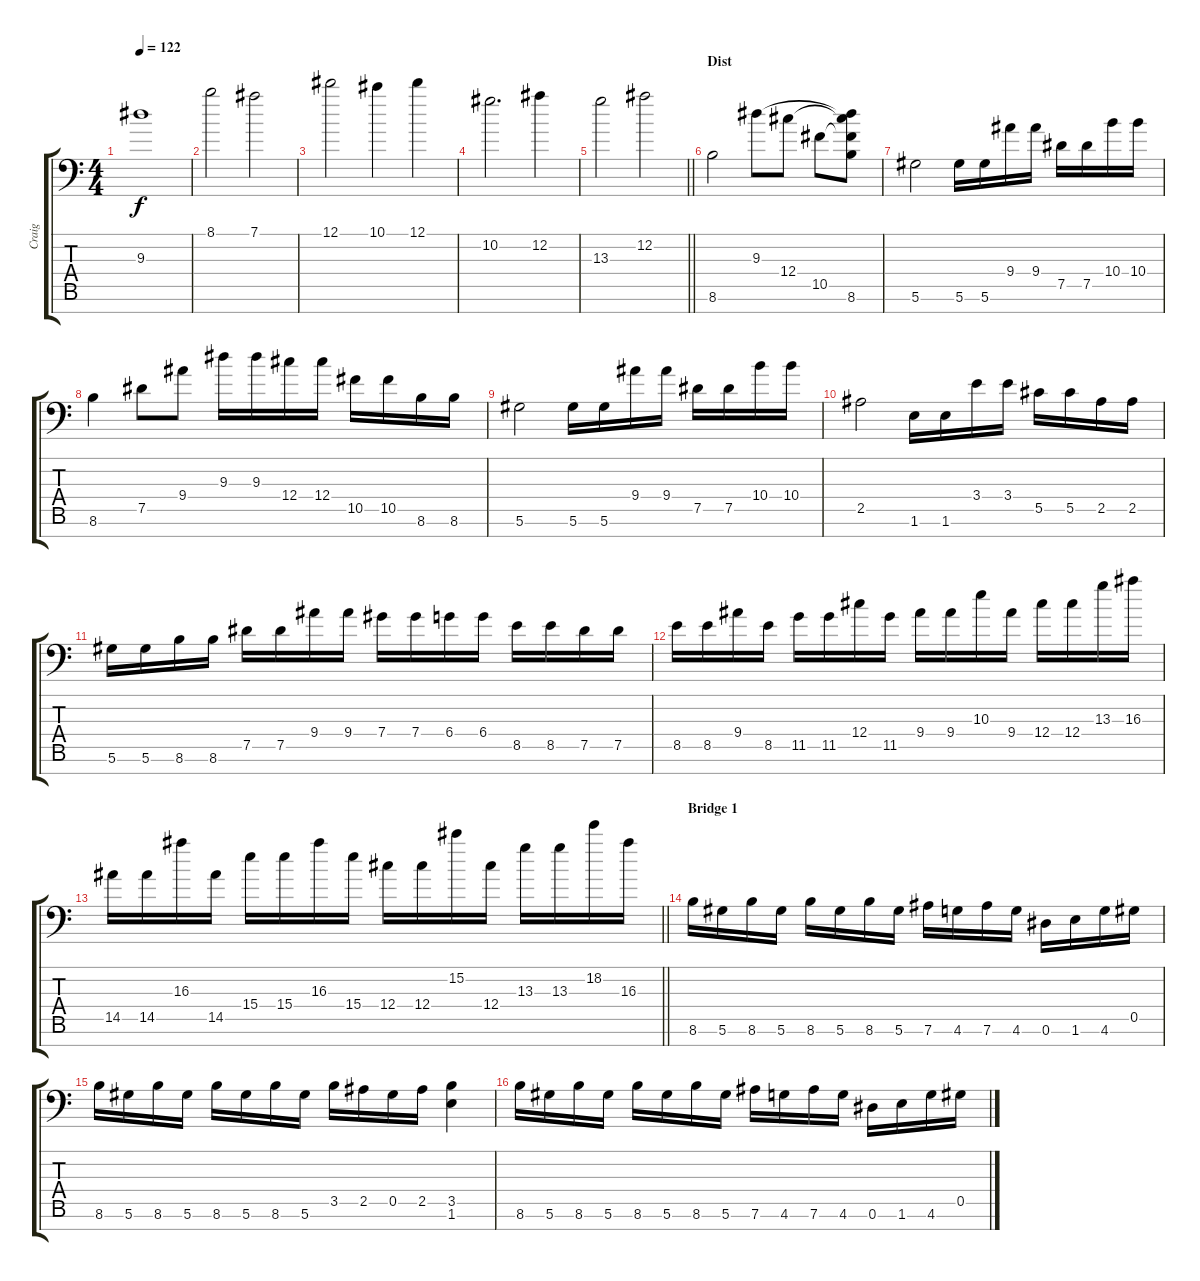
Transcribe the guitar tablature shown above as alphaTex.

\track ("Craig" "Craig") {solo instrument distortionguitar}
\staff {score tabs}
\tuning (Eb4 Bb3 Gb3 Db3 Ab2 Eb2 Ab1) {hide}
\ts (4 4)
\tempo 122
\clef f4
\ks c
9.3.1{dy f} |
8.1.2 7.1.2 |
12.1.2 10.1.4 12.1.4 |
10.2.2{d} 12.2.4 |
\barLineRight lightlight
13.3.2 12.2.2 |
\section ("" "Dist")
8.6.2{instrument distortionguitar} 9.3.8 12.4.8 10.5.8 (9.3{t} 12.4{t} 10.5{t} 8.6).8 |
5.6.2 5.6.16 5.6.16 9.4.16 9.4.16 7.5.16 7.5.16 10.4.16 10.4.16 |
8.6.4 7.5.8 9.4.8 9.3.16 9.3.16 12.4.16 12.4.16 10.5.16 10.5.16 8.6.16 8.6.16 |
5.6.2 5.6.16 5.6.16 9.4.16 9.4.16 7.5.16 7.5.16 10.4.16 10.4.16 |
2.5.2 1.6.16 1.6.16 3.4.16 3.4.16 5.5.16 5.5.16 2.5.16 2.5.16 |
5.6.16 5.6.16 8.6.16 8.6.16 7.5.16 7.5.16 9.4.16 9.4.16 7.4.16 7.4.16 6.4.16 6.4.16 8.5.16 8.5.16 7.5.16 7.5.16 |
8.5.16 8.5.16 9.4.16 8.5.16 11.5.16 11.5.16 12.4.16 11.5.16 9.4.16 9.4.16 10.3.16 9.4.16 12.4.16 12.4.16 13.3.16 16.3.16 |
\barLineRight lightlight
14.5.16 14.5.16 16.3.16 14.5.16 15.4.16 15.4.16 16.3.16 15.4.16 12.4.16 12.4.16 15.2.16 12.4.16 13.3.16 13.3.16 18.2.16 16.3.16 |
\section ("" "Bridge 1")
8.6.16 5.6.16 8.6.16 5.6.16 8.6.16 5.6.16 8.6.16 5.6.16 7.6.16 4.6.16 7.6.16 4.6.16 0.6.16 1.6.16 4.6.16 0.5.16 |
8.6.16 5.6.16 8.6.16 5.6.16 8.6.16 5.6.16 8.6.16 5.6.16 3.5.16 2.5.16 0.5.16 2.5.16 (3.5 1.6).4 |
8.6.16 5.6.16 8.6.16 5.6.16 8.6.16 5.6.16 8.6.16 5.6.16 7.6.16 4.6.16 7.6.16 4.6.16 0.6.16 1.6.16 4.6.16 0.5.16
